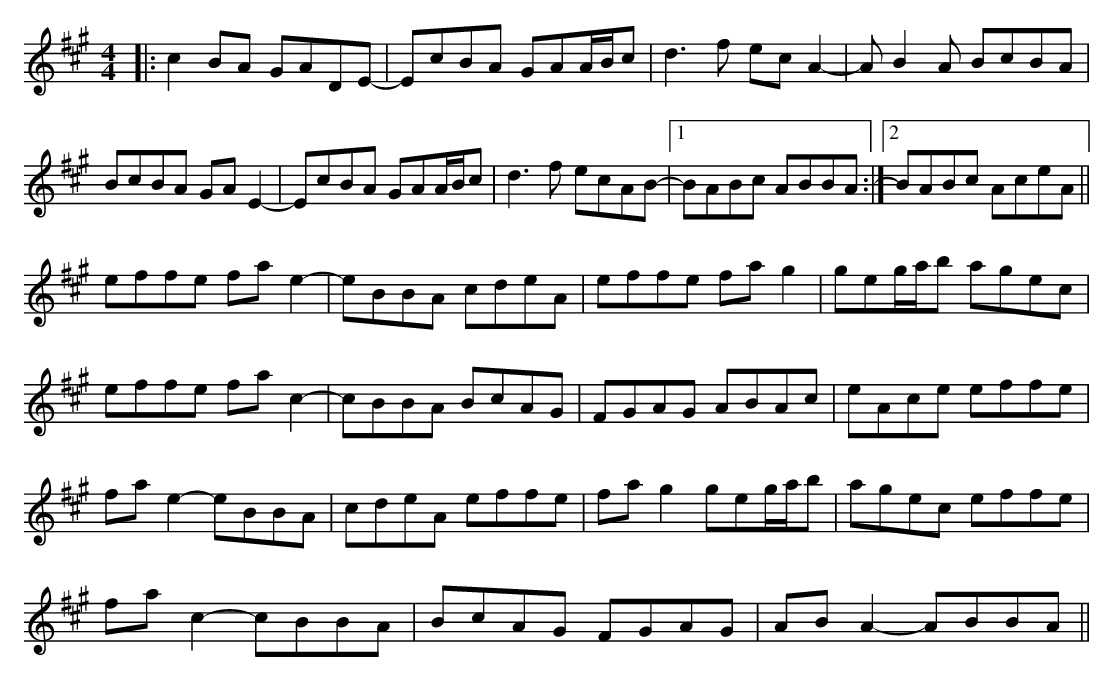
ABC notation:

X:1
M:4/4
K:A
|:c2BA GADE-|EcBA GAA/B/c|d3f ecA2-|AB2A BcBA|
BcBA GAE2-|EcBA GAA/B/c|d3f ecAB-|1 BABc ABBA:|2 BABc AceA||
effe fae2-|eBBA cdeA|effe fag2|geg/a/b agec|
effe fac2-|cBBA BcAG|FGAG ABAc|eAce effe|
fae2- eBBA|cdeA effe|fag2 geg/a/b|agec effe|
fac2- cBBA|BcAG FGAG|ABA2- ABBA||
